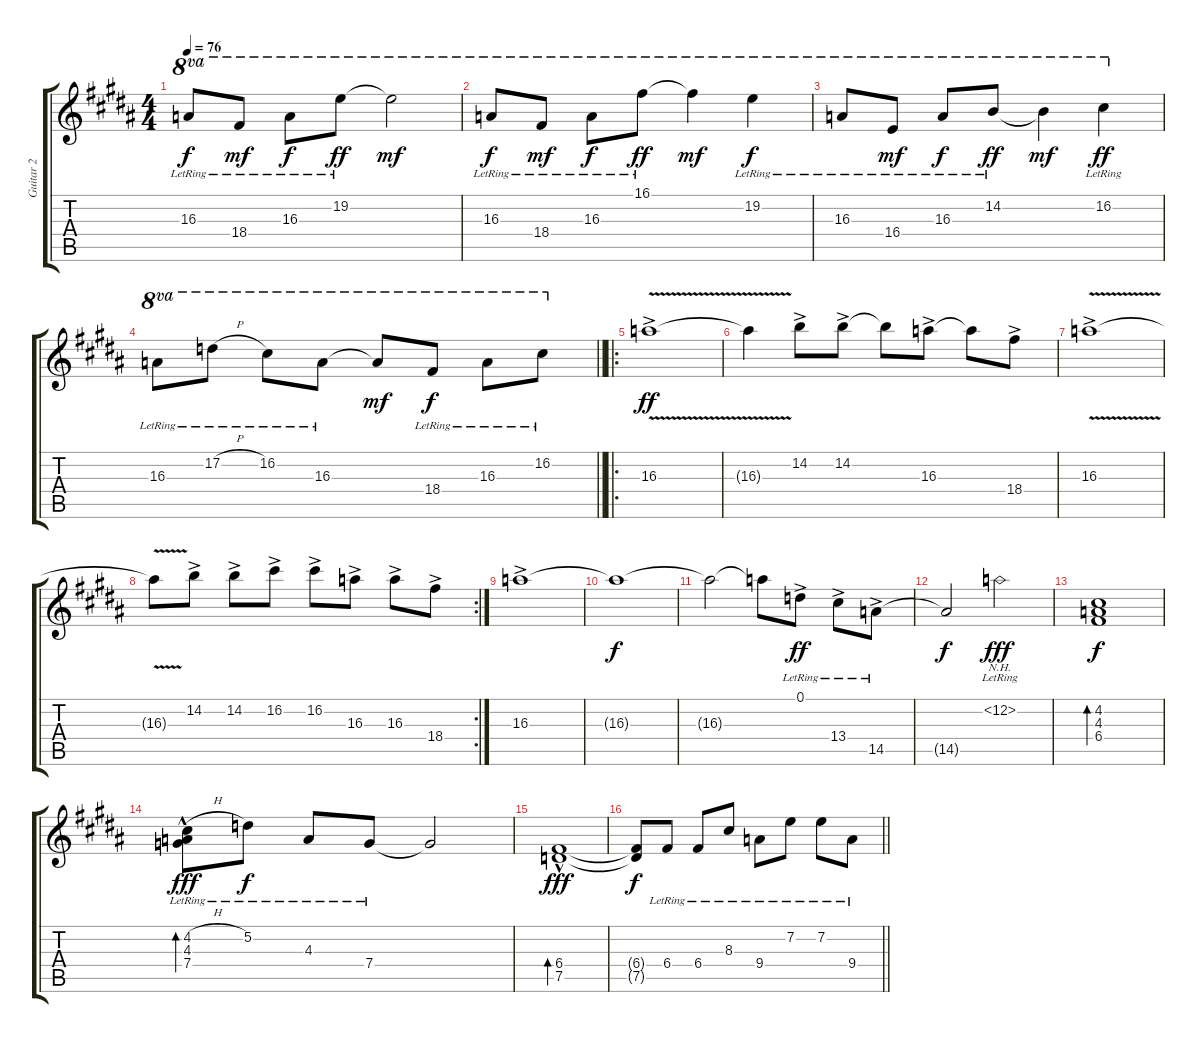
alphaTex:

\track ("Guitar 2" "Guitar 2") {instrument electricguitarjazz}
\staff {score tabs}
\tuning (D4 A3 F3 C3 G2 C2) {hide}
\ts (4 4)
\tempo 76
\clef g2
\ks b
16.3{lr}.8{ot 8va dy f} 18.4{lr}.8{ot 8va dy mf} 16.3{lr}.8{ot 8va dy f} 19.2{lr}.8{ot 8va dy ff} 19.2{t}.2{ot 8va dy mf} |
16.3{lr}.8{ot 8va dy f} 18.4{lr}.8{ot 8va dy mf} 16.3{lr}.8{ot 8va dy f} 16.1{lr}.8{ot 8va dy ff} 16.1{t}.4{ot 8va dy mf} 19.2{lr}.4{ot 8va dy f} |
16.3{lr}.8{ot 8va} 16.4{lr}.8{ot 8va dy mf} 16.3{lr}.8{ot 8va dy f} 14.2{lr}.8{ot 8va dy ff} 14.2{t}.4{ot 8va dy mf} 16.2{lr}.4{ot 8va dy ff} |
\barLineRight lightlight
16.3{lr}.8{ot 8va} 17.2{h lr}.8{ot 8va} 16.2{lr}.8{ot 8va} 16.3{lr}.8{ot 8va} 16.3{t}.8{ot 8va dy mf} 18.4{lr}.8{ot 8va dy f} 16.3{lr}.8{ot 8va} 16.2{lr}.8{ot 8va} |
\ro
16.3{v ac}.1{dy ff} |
16.3{t}.4 14.2{ac}.8 14.2{ac}.8 14.2{t}.8 16.3{ac}.8 16.3{t}.8 18.4{ac}.8 |
16.3{v ac}.1 |
\rc 2
16.3{t}.8 14.2{ac}.8 14.2{ac}.8 16.2{ac}.8 16.2{ac}.8 16.3{ac}.8 16.3{ac}.8 18.4{ac}.8 |
16.3{ac}.1 |
16.3{t}.1{dy f} |
16.3{t}.2 16.3{t}.8 0.1{ac lr}.8{dy ff} 13.4{ac lr}.8 14.5{ac lr}.8 |
14.5{t}.2{dy f} 12.2{nh lr}.2{dy fff} |
(4.2 4.3 6.4).1{bd 120 dy f} |
(4.2{h hac lr} 4.3{hac lr} 7.4{hac lr}).8{bd 240 dy fff} 5.2{lr}.8{dy f} 4.3{lr}.8 7.4{lr}.8 7.4{t}.2 |
(6.4{hac} 7.5{hac}).1{bd 30 dy fff} |
\barLineRight lightlight
(6.4{t} 7.5{t}).8{dy f} 6.4{lr}.8 6.4{lr}.8 8.3{lr}.8 9.4{lr}.8 7.2{lr}.8 7.2{lr}.8 9.4{lr}.8
